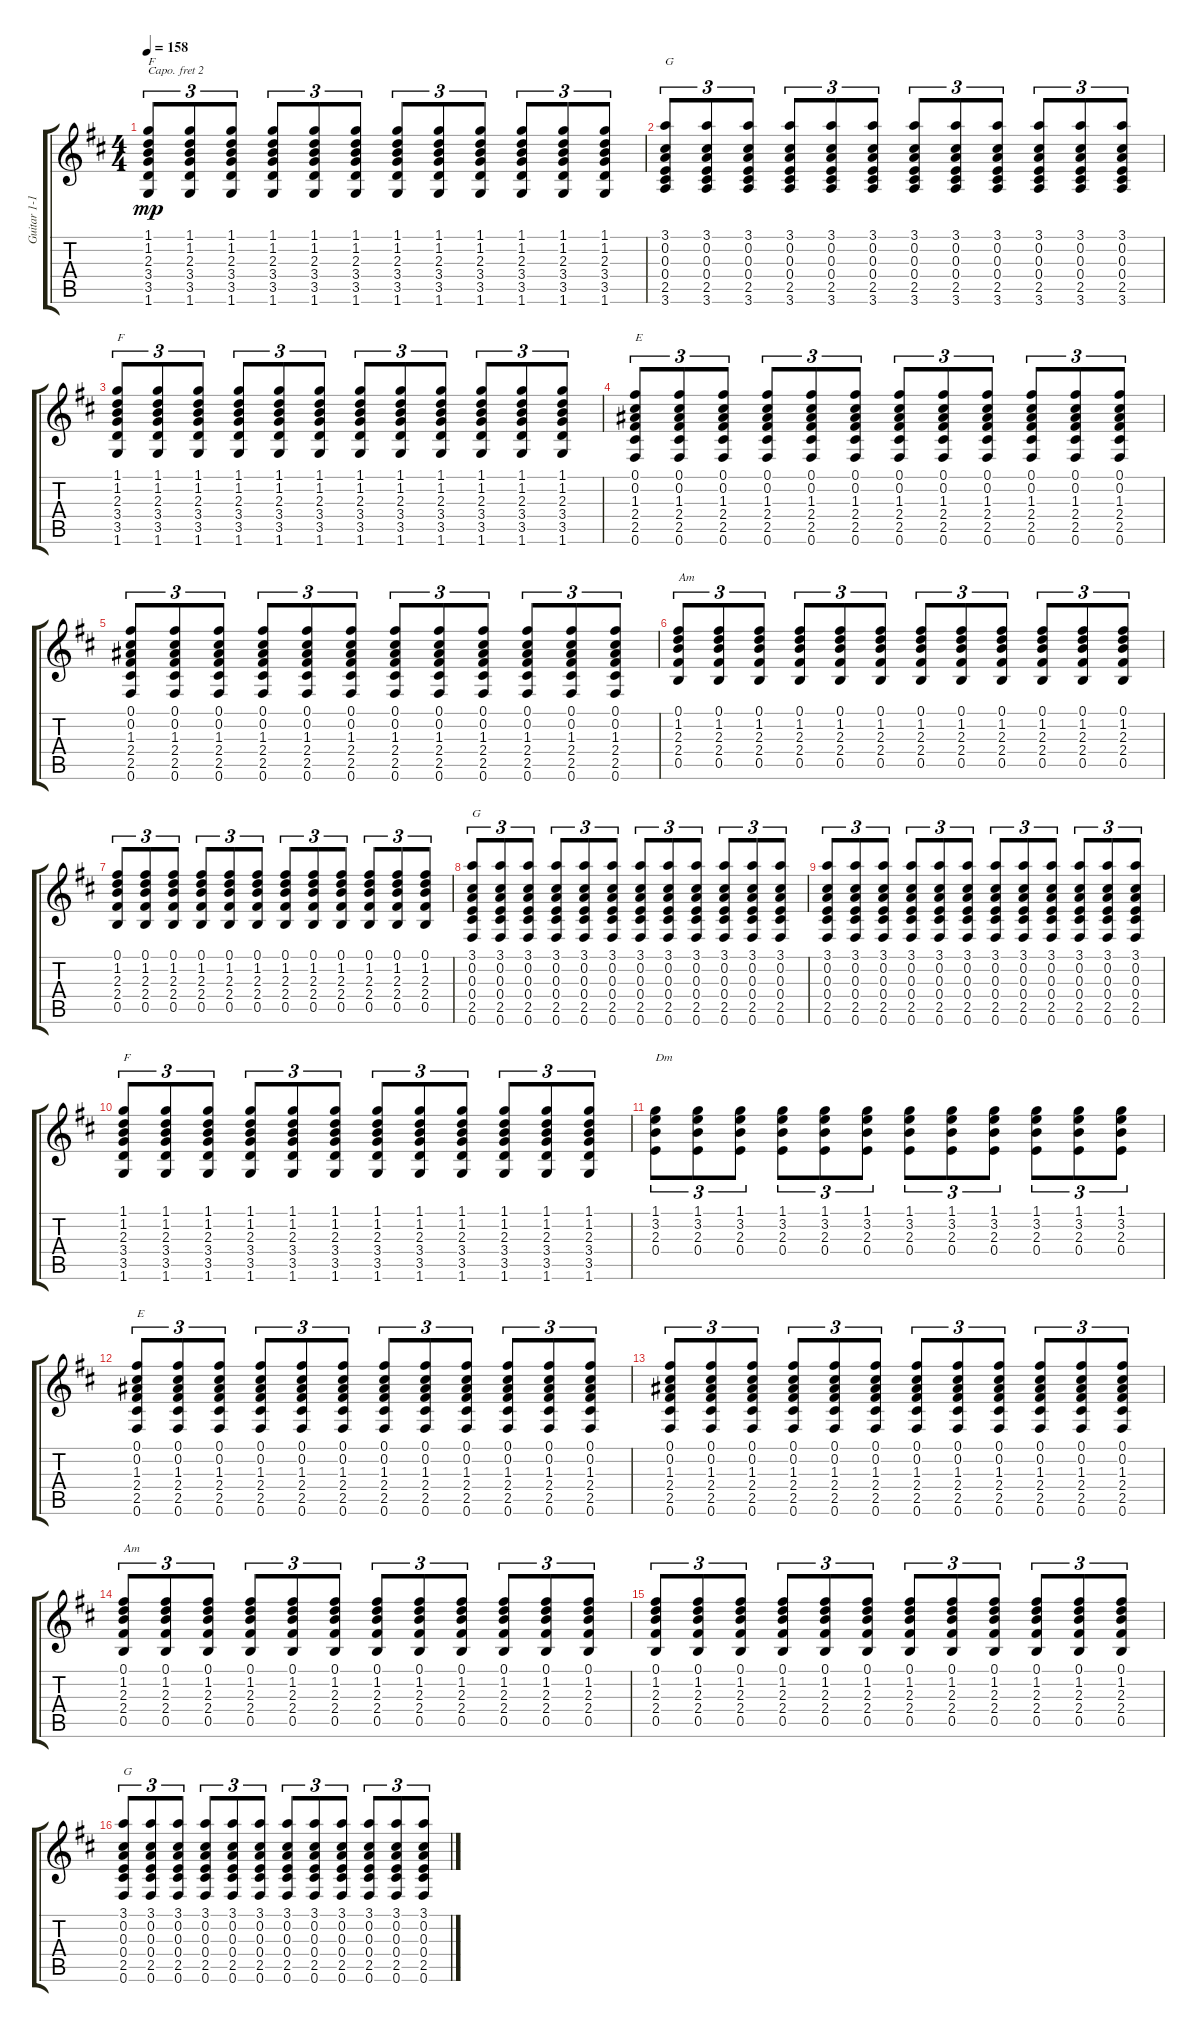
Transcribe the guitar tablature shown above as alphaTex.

\track ("Guitar 1-1" "Guitar 1-1") {instrument acousticguitarsteel}
\staff {score tabs}
\capo 2
\tuning (E4 B3 G3 D3 A2 E2) {hide}
\ts (4 4)
\tempo 158
\clef g2
\ks d
(1.1 1.2 2.3 3.4 3.5 1.6).8{tu (3 2) txt "F" dy mp} (1.1 1.2 2.3 3.4 3.5 1.6).8{tu (3 2)} (1.1 1.2 2.3 3.4 3.5 1.6).8{tu (3 2)} (1.1 1.2 2.3 3.4 3.5 1.6).8{tu (3 2)} (1.1 1.2 2.3 3.4 3.5 1.6).8{tu (3 2)} (1.1 1.2 2.3 3.4 3.5 1.6).8{tu (3 2)} (1.1 1.2 2.3 3.4 3.5 1.6).8{tu (3 2)} (1.1 1.2 2.3 3.4 3.5 1.6).8{tu (3 2)} (1.1 1.2 2.3 3.4 3.5 1.6).8{tu (3 2)} (1.1 1.2 2.3 3.4 3.5 1.6).8{tu (3 2)} (1.1 1.2 2.3 3.4 3.5 1.6).8{tu (3 2)} (1.1 1.2 2.3 3.4 3.5 1.6).8{tu (3 2)} |
(3.1 0.2 0.3 0.4 2.5 3.6).8{tu (3 2) txt "G"} (3.1 0.2 0.3 0.4 2.5 3.6).8{tu (3 2)} (3.1 0.2 0.3 0.4 2.5 3.6).8{tu (3 2)} (3.1 0.2 0.3 0.4 2.5 3.6).8{tu (3 2)} (3.1 0.2 0.3 0.4 2.5 3.6).8{tu (3 2)} (3.1 0.2 0.3 0.4 2.5 3.6).8{tu (3 2)} (3.1 0.2 0.3 0.4 2.5 3.6).8{tu (3 2)} (3.1 0.2 0.3 0.4 2.5 3.6).8{tu (3 2)} (3.1 0.2 0.3 0.4 2.5 3.6).8{tu (3 2)} (3.1 0.2 0.3 0.4 2.5 3.6).8{tu (3 2)} (3.1 0.2 0.3 0.4 2.5 3.6).8{tu (3 2)} (3.1 0.2 0.3 0.4 2.5 3.6).8{tu (3 2)} |
(1.1 1.2 2.3 3.4 3.5 1.6).8{tu (3 2) txt "F"} (1.1 1.2 2.3 3.4 3.5 1.6).8{tu (3 2)} (1.1 1.2 2.3 3.4 3.5 1.6).8{tu (3 2)} (1.1 1.2 2.3 3.4 3.5 1.6).8{tu (3 2)} (1.1 1.2 2.3 3.4 3.5 1.6).8{tu (3 2)} (1.1 1.2 2.3 3.4 3.5 1.6).8{tu (3 2)} (1.1 1.2 2.3 3.4 3.5 1.6).8{tu (3 2)} (1.1 1.2 2.3 3.4 3.5 1.6).8{tu (3 2)} (1.1 1.2 2.3 3.4 3.5 1.6).8{tu (3 2)} (1.1 1.2 2.3 3.4 3.5 1.6).8{tu (3 2)} (1.1 1.2 2.3 3.4 3.5 1.6).8{tu (3 2)} (1.1 1.2 2.3 3.4 3.5 1.6).8{tu (3 2)} |
(0.1 0.2 1.3 2.4 2.5 0.6).8{tu (3 2) txt "E"} (0.1 0.2 1.3 2.4 2.5 0.6).8{tu (3 2)} (0.1 0.2 1.3 2.4 2.5 0.6).8{tu (3 2)} (0.1 0.2 1.3 2.4 2.5 0.6).8{tu (3 2)} (0.1 0.2 1.3 2.4 2.5 0.6).8{tu (3 2)} (0.1 0.2 1.3 2.4 2.5 0.6).8{tu (3 2)} (0.1 0.2 1.3 2.4 2.5 0.6).8{tu (3 2)} (0.1 0.2 1.3 2.4 2.5 0.6).8{tu (3 2)} (0.1 0.2 1.3 2.4 2.5 0.6).8{tu (3 2)} (0.1 0.2 1.3 2.4 2.5 0.6).8{tu (3 2)} (0.1 0.2 1.3 2.4 2.5 0.6).8{tu (3 2)} (0.1 0.2 1.3 2.4 2.5 0.6).8{tu (3 2)} |
(0.1 0.2 1.3 2.4 2.5 0.6).8{tu (3 2)} (0.1 0.2 1.3 2.4 2.5 0.6).8{tu (3 2)} (0.1 0.2 1.3 2.4 2.5 0.6).8{tu (3 2)} (0.1 0.2 1.3 2.4 2.5 0.6).8{tu (3 2)} (0.1 0.2 1.3 2.4 2.5 0.6).8{tu (3 2)} (0.1 0.2 1.3 2.4 2.5 0.6).8{tu (3 2)} (0.1 0.2 1.3 2.4 2.5 0.6).8{tu (3 2)} (0.1 0.2 1.3 2.4 2.5 0.6).8{tu (3 2)} (0.1 0.2 1.3 2.4 2.5 0.6).8{tu (3 2)} (0.1 0.2 1.3 2.4 2.5 0.6).8{tu (3 2)} (0.1 0.2 1.3 2.4 2.5 0.6).8{tu (3 2)} (0.1 0.2 1.3 2.4 2.5 0.6).8{tu (3 2)} |
(0.1 1.2 2.3 2.4 0.5).8{tu (3 2) txt "Am"} (0.1 1.2 2.3 2.4 0.5).8{tu (3 2)} (0.1 1.2 2.3 2.4 0.5).8{tu (3 2)} (0.1 1.2 2.3 2.4 0.5).8{tu (3 2)} (0.1 1.2 2.3 2.4 0.5).8{tu (3 2)} (0.1 1.2 2.3 2.4 0.5).8{tu (3 2)} (0.1 1.2 2.3 2.4 0.5).8{tu (3 2)} (0.1 1.2 2.3 2.4 0.5).8{tu (3 2)} (0.1 1.2 2.3 2.4 0.5).8{tu (3 2)} (0.1 1.2 2.3 2.4 0.5).8{tu (3 2)} (0.1 1.2 2.3 2.4 0.5).8{tu (3 2)} (0.1 1.2 2.3 2.4 0.5).8{tu (3 2)} |
(0.1 1.2 2.3 2.4 0.5).8{tu (3 2)} (0.1 1.2 2.3 2.4 0.5).8{tu (3 2)} (0.1 1.2 2.3 2.4 0.5).8{tu (3 2)} (0.1 1.2 2.3 2.4 0.5).8{tu (3 2)} (0.1 1.2 2.3 2.4 0.5).8{tu (3 2)} (0.1 1.2 2.3 2.4 0.5).8{tu (3 2)} (0.1 1.2 2.3 2.4 0.5).8{tu (3 2)} (0.1 1.2 2.3 2.4 0.5).8{tu (3 2)} (0.1 1.2 2.3 2.4 0.5).8{tu (3 2)} (0.1 1.2 2.3 2.4 0.5).8{tu (3 2)} (0.1 1.2 2.3 2.4 0.5).8{tu (3 2)} (0.1 1.2 2.3 2.4 0.5).8{tu (3 2)} |
(3.1 0.2 0.3 0.4 2.5 0.6).8{tu (3 2) txt "G"} (3.1 0.2 0.3 0.4 2.5 0.6).8{tu (3 2)} (3.1 0.2 0.3 0.4 2.5 0.6).8{tu (3 2)} (3.1 0.2 0.3 0.4 2.5 0.6).8{tu (3 2)} (3.1 0.2 0.3 0.4 2.5 0.6).8{tu (3 2)} (3.1 0.2 0.3 0.4 2.5 0.6).8{tu (3 2)} (3.1 0.2 0.3 0.4 2.5 0.6).8{tu (3 2)} (3.1 0.2 0.3 0.4 2.5 0.6).8{tu (3 2)} (3.1 0.2 0.3 0.4 2.5 0.6).8{tu (3 2)} (3.1 0.2 0.3 0.4 2.5 0.6).8{tu (3 2)} (3.1 0.2 0.3 0.4 2.5 0.6).8{tu (3 2)} (3.1 0.2 0.3 0.4 2.5 0.6).8{tu (3 2)} |
(3.1 0.2 0.3 0.4 2.5 0.6).8{tu (3 2)} (3.1 0.2 0.3 0.4 2.5 0.6).8{tu (3 2)} (3.1 0.2 0.3 0.4 2.5 0.6).8{tu (3 2)} (3.1 0.2 0.3 0.4 2.5 0.6).8{tu (3 2)} (3.1 0.2 0.3 0.4 2.5 0.6).8{tu (3 2)} (3.1 0.2 0.3 0.4 2.5 0.6).8{tu (3 2)} (3.1 0.2 0.3 0.4 2.5 0.6).8{tu (3 2)} (3.1 0.2 0.3 0.4 2.5 0.6).8{tu (3 2)} (3.1 0.2 0.3 0.4 2.5 0.6).8{tu (3 2)} (3.1 0.2 0.3 0.4 2.5 0.6).8{tu (3 2)} (3.1 0.2 0.3 0.4 2.5 0.6).8{tu (3 2)} (3.1 0.2 0.3 0.4 2.5 0.6).8{tu (3 2)} |
(1.1 1.2 2.3 3.4 3.5 1.6).8{tu (3 2) txt "F"} (1.1 1.2 2.3 3.4 3.5 1.6).8{tu (3 2)} (1.1 1.2 2.3 3.4 3.5 1.6).8{tu (3 2)} (1.1 1.2 2.3 3.4 3.5 1.6).8{tu (3 2)} (1.1 1.2 2.3 3.4 3.5 1.6).8{tu (3 2)} (1.1 1.2 2.3 3.4 3.5 1.6).8{tu (3 2)} (1.1 1.2 2.3 3.4 3.5 1.6).8{tu (3 2)} (1.1 1.2 2.3 3.4 3.5 1.6).8{tu (3 2)} (1.1 1.2 2.3 3.4 3.5 1.6).8{tu (3 2)} (1.1 1.2 2.3 3.4 3.5 1.6).8{tu (3 2)} (1.1 1.2 2.3 3.4 3.5 1.6).8{tu (3 2)} (1.1 1.2 2.3 3.4 3.5 1.6).8{tu (3 2)} |
(1.1 3.2 2.3 0.4).8{tu (3 2) txt "Dm"} (1.1 3.2 2.3 0.4).8{tu (3 2)} (1.1 3.2 2.3 0.4).8{tu (3 2)} (1.1 3.2 2.3 0.4).8{tu (3 2)} (1.1 3.2 2.3 0.4).8{tu (3 2)} (1.1 3.2 2.3 0.4).8{tu (3 2)} (1.1 3.2 2.3 0.4).8{tu (3 2)} (1.1 3.2 2.3 0.4).8{tu (3 2)} (1.1 3.2 2.3 0.4).8{tu (3 2)} (1.1 3.2 2.3 0.4).8{tu (3 2)} (1.1 3.2 2.3 0.4).8{tu (3 2)} (1.1 3.2 2.3 0.4).8{tu (3 2)} |
(0.1 0.2 1.3 2.4 2.5 0.6).8{tu (3 2) txt "E"} (0.1 0.2 1.3 2.4 2.5 0.6).8{tu (3 2)} (0.1 0.2 1.3 2.4 2.5 0.6).8{tu (3 2)} (0.1 0.2 1.3 2.4 2.5 0.6).8{tu (3 2)} (0.1 0.2 1.3 2.4 2.5 0.6).8{tu (3 2)} (0.1 0.2 1.3 2.4 2.5 0.6).8{tu (3 2)} (0.1 0.2 1.3 2.4 2.5 0.6).8{tu (3 2)} (0.1 0.2 1.3 2.4 2.5 0.6).8{tu (3 2)} (0.1 0.2 1.3 2.4 2.5 0.6).8{tu (3 2)} (0.1 0.2 1.3 2.4 2.5 0.6).8{tu (3 2)} (0.1 0.2 1.3 2.4 2.5 0.6).8{tu (3 2)} (0.1 0.2 1.3 2.4 2.5 0.6).8{tu (3 2)} |
(0.1 0.2 1.3 2.4 2.5 0.6).8{tu (3 2)} (0.1 0.2 1.3 2.4 2.5 0.6).8{tu (3 2)} (0.1 0.2 1.3 2.4 2.5 0.6).8{tu (3 2)} (0.1 0.2 1.3 2.4 2.5 0.6).8{tu (3 2)} (0.1 0.2 1.3 2.4 2.5 0.6).8{tu (3 2)} (0.1 0.2 1.3 2.4 2.5 0.6).8{tu (3 2)} (0.1 0.2 1.3 2.4 2.5 0.6).8{tu (3 2)} (0.1 0.2 1.3 2.4 2.5 0.6).8{tu (3 2)} (0.1 0.2 1.3 2.4 2.5 0.6).8{tu (3 2)} (0.1 0.2 1.3 2.4 2.5 0.6).8{tu (3 2)} (0.1 0.2 1.3 2.4 2.5 0.6).8{tu (3 2)} (0.1 0.2 1.3 2.4 2.5 0.6).8{tu (3 2)} |
(0.1 1.2 2.3 2.4 0.5).8{tu (3 2) txt "Am"} (0.1 1.2 2.3 2.4 0.5).8{tu (3 2)} (0.1 1.2 2.3 2.4 0.5).8{tu (3 2)} (0.1 1.2 2.3 2.4 0.5).8{tu (3 2)} (0.1 1.2 2.3 2.4 0.5).8{tu (3 2)} (0.1 1.2 2.3 2.4 0.5).8{tu (3 2)} (0.1 1.2 2.3 2.4 0.5).8{tu (3 2)} (0.1 1.2 2.3 2.4 0.5).8{tu (3 2)} (0.1 1.2 2.3 2.4 0.5).8{tu (3 2)} (0.1 1.2 2.3 2.4 0.5).8{tu (3 2)} (0.1 1.2 2.3 2.4 0.5).8{tu (3 2)} (0.1 1.2 2.3 2.4 0.5).8{tu (3 2)} |
(0.1 1.2 2.3 2.4 0.5).8{tu (3 2)} (0.1 1.2 2.3 2.4 0.5).8{tu (3 2)} (0.1 1.2 2.3 2.4 0.5).8{tu (3 2)} (0.1 1.2 2.3 2.4 0.5).8{tu (3 2)} (0.1 1.2 2.3 2.4 0.5).8{tu (3 2)} (0.1 1.2 2.3 2.4 0.5).8{tu (3 2)} (0.1 1.2 2.3 2.4 0.5).8{tu (3 2)} (0.1 1.2 2.3 2.4 0.5).8{tu (3 2)} (0.1 1.2 2.3 2.4 0.5).8{tu (3 2)} (0.1 1.2 2.3 2.4 0.5).8{tu (3 2)} (0.1 1.2 2.3 2.4 0.5).8{tu (3 2)} (0.1 1.2 2.3 2.4 0.5).8{tu (3 2)} |
(3.1 0.2 0.3 0.4 2.5 0.6).8{tu (3 2) txt "G"} (3.1 0.2 0.3 0.4 2.5 0.6).8{tu (3 2)} (3.1 0.2 0.3 0.4 2.5 0.6).8{tu (3 2)} (3.1 0.2 0.3 0.4 2.5 0.6).8{tu (3 2)} (3.1 0.2 0.3 0.4 2.5 0.6).8{tu (3 2)} (3.1 0.2 0.3 0.4 2.5 0.6).8{tu (3 2)} (3.1 0.2 0.3 0.4 2.5 0.6).8{tu (3 2)} (3.1 0.2 0.3 0.4 2.5 0.6).8{tu (3 2)} (3.1 0.2 0.3 0.4 2.5 0.6).8{tu (3 2)} (3.1 0.2 0.3 0.4 2.5 0.6).8{tu (3 2)} (3.1 0.2 0.3 0.4 2.5 0.6).8{tu (3 2)} (3.1 0.2 0.3 0.4 2.5 0.6).8{tu (3 2)}
